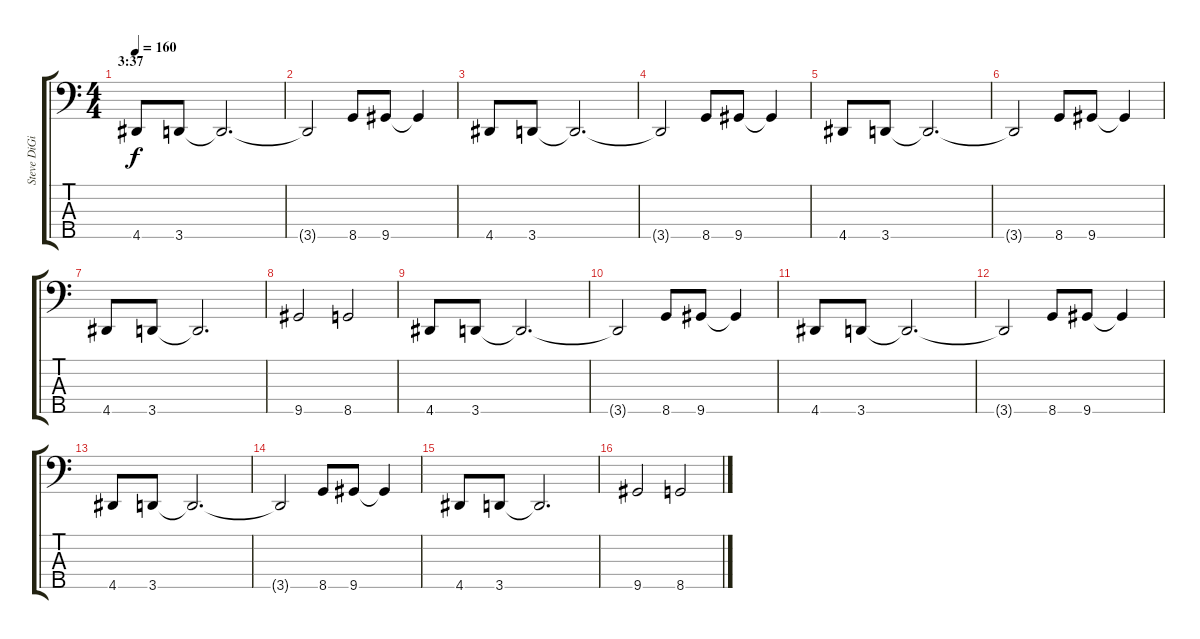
\track ("Steve DiGiorgio" "Steve DiGi") {instrument electricbassfinger}
\staff {score tabs}
\tuning (G2 D2 A1 E1 B0) {hide}
\ts (4 4)
\section ("" "3:37")
\tempo 160
\clef f4
\ks c
4.5.8{dy f} 3.5.8 3.5{t}.2{d} |
3.5{t}.2 8.5.8 9.5.8 9.5{t}.4 |
4.5.8 3.5.8 3.5{t}.2{d} |
3.5{t}.2 8.5.8 9.5.8 9.5{t}.4 |
4.5.8 3.5.8 3.5{t}.2{d} |
3.5{t}.2 8.5.8 9.5.8 9.5{t}.4 |
4.5.8 3.5.8 3.5{t}.2{d} |
9.5.2 8.5.2 |
4.5.8 3.5.8 3.5{t}.2{d} |
3.5{t}.2 8.5.8 9.5.8 9.5{t}.4 |
4.5.8 3.5.8 3.5{t}.2{d} |
3.5{t}.2 8.5.8 9.5.8 9.5{t}.4 |
4.5.8 3.5.8 3.5{t}.2{d} |
3.5{t}.2 8.5.8 9.5.8 9.5{t}.4 |
4.5.8 3.5.8 3.5{t}.2{d} |
9.5.2 8.5.2
